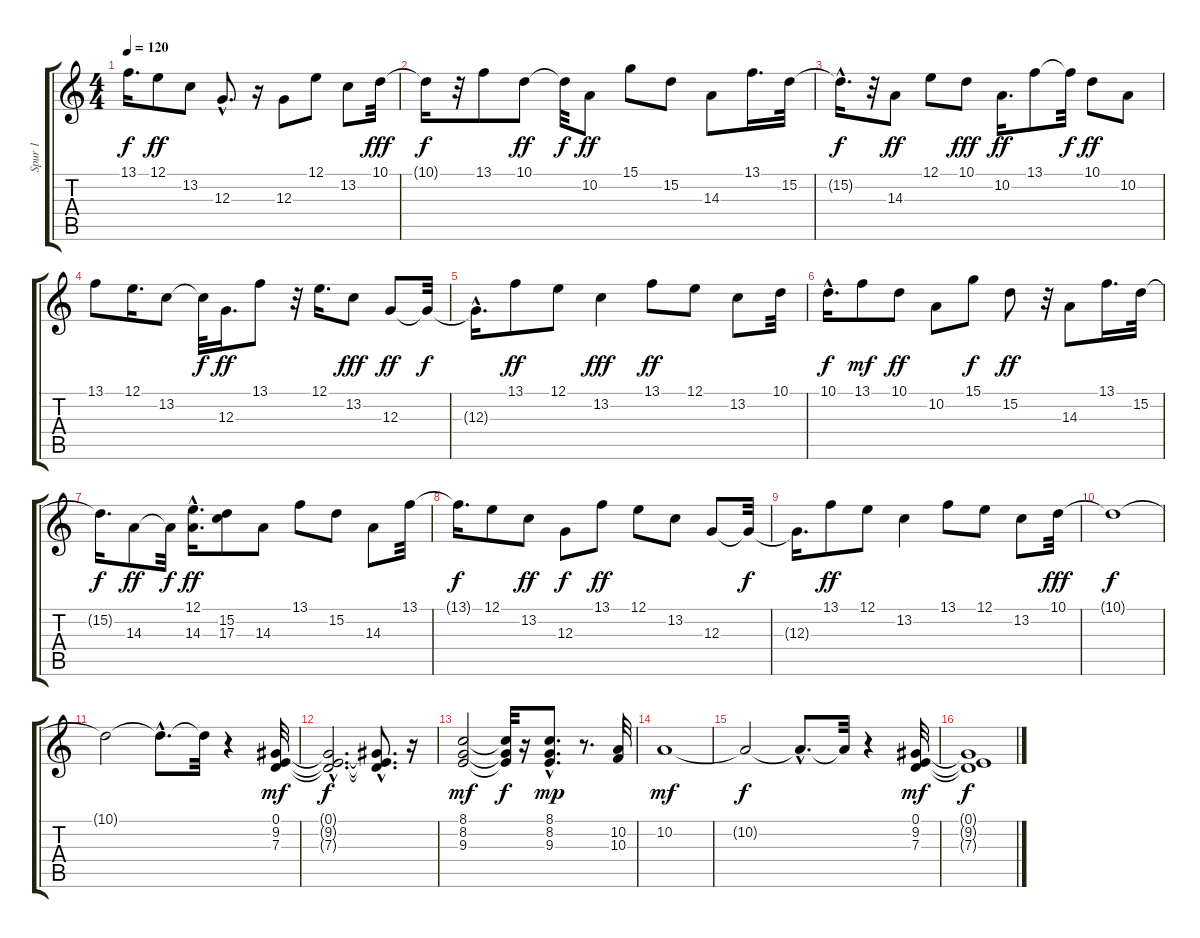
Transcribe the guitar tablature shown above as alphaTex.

\track ("Spur 1" "Spur 1") {instrument flute}
\staff {score tabs}
\tuning (E4 B3 G3 D3 A2 E2) {hide}
\ts (4 4)
\tempo 120
\clef g2
\ks c
13.1{t}.16{d dy f} 12.1.8{dy ff} 13.2.8 12.3{hac}.8{d} r.16 12.3.8 12.1.8 13.2.8 10.1.32{dy fff} |
10.1{t}.16{dy f} r.32 13.1.8 10.1.8{dy ff} 10.1{t}.32{dy f} 10.2.8{dy ff} 15.1.8 15.2.8 14.3.8 13.1.16{d} 15.2.32 |
15.2{hac t}.16{d dy f} r.32 14.3.8{dy ff} 12.1.8 10.1.8{dy fff} 10.2.16{d dy ff} 13.1.8 13.1{t}.32{dy f} 10.1.8{dy ff} 10.2.8 |
13.1.8 12.1.16{d} 13.2.8 13.2{t}.32{dy f} 12.3.16{d dy ff} 13.1.8 r.32 12.1.16{d} 13.2.8{dy fff} 12.3.8{dy ff} 12.3{t}.32{dy f} |
12.3{hac t}.16{d} 13.1.8{dy ff} 12.1.8 13.2.4{dy fff} 13.1.8{dy ff} 12.1.8 13.2.8 10.1.32 |
10.1{hac}.16{d dy f} 13.1.8{dy mf} 10.1.8{dy ff} 10.2.8 15.1.8{dy f} 15.2.8{dy ff} r.32 14.3.8 13.1.16{d} 15.2.32 |
15.2{t}.16{d dy f} 14.3.8{dy ff} 14.3{t}.32{dy f} (12.1{hac} 14.3{hac}).16{d dy ff} (15.2 17.3).8 14.3.8 13.1.8 15.2.8 14.3.8 13.1.32 |
13.1{t}.16{d dy f} 12.1.8 13.2.8{dy ff} 12.3.8{dy f} 13.1.8{dy ff} 12.1.8 13.2.8 12.3.8 12.3{t}.32{dy f} |
12.3{t}.16{d} 13.1.8{dy ff} 12.1.8 13.2.4 13.1.8 12.1.8 13.2.8 10.1.32{dy fff} |
10.1{t}.1{dy f} |
10.1{t}.2 10.1{hac t}.8{d} 10.1{t}.32 r.4 (0.1 9.2 7.3).32{dy mf} |
(0.1{hac t} 9.2{hac t} 7.3{hac t}).2{d dy f} (0.1{t} 9.2{hac t} 7.3{hac t}).8{d} r.16 |
(8.1 8.2 9.3).2{dy mf} (8.1{t} 8.2{t} 9.3{t}).32{dy f} r.16 (8.1{hac} 8.2{hac} 9.3).8{d dy mp} r.8{d} (10.2 10.3).32 |
10.2.1{dy mf} |
10.2{t}.2{dy f} 10.2{hac t}.8{d} 10.2{t}.32 r.4 (0.1 9.2 7.3).32{dy mf} |
(0.1{t} 9.2{t} 7.3{t}).1{dy f}
